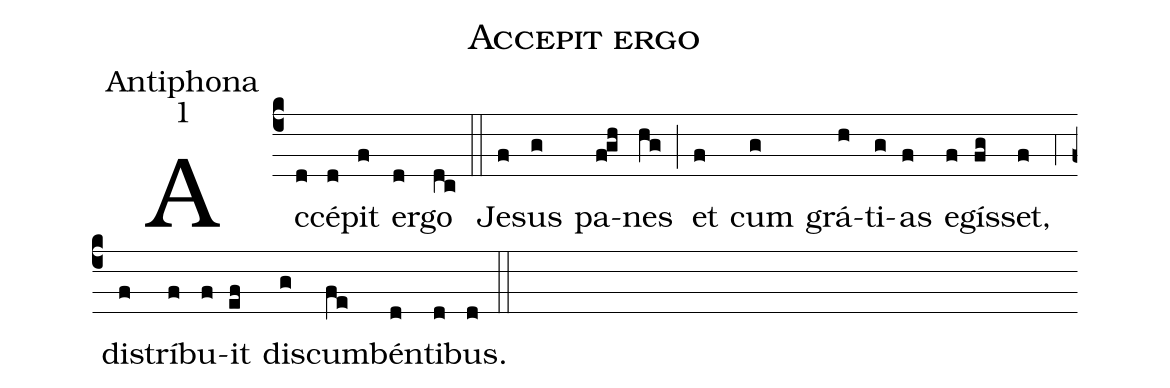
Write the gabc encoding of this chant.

name:Accepit ergo;
office-part:Antiphona;
mode:1;
%%
(c4) Ac(d)cé(d)pit(f) er(d)go(dc) (::)
Je(f)sus(g) pa(f!gh)nes(hg) (;) et(f) cum(g) grá(h)ti(g)as(f) e(f)gís(fg)set,(f) (,4) di(f)strí(f)bu(f)it(ef) di(g)scum(fe)bén(d)ti(d)bus.(d) (::)
